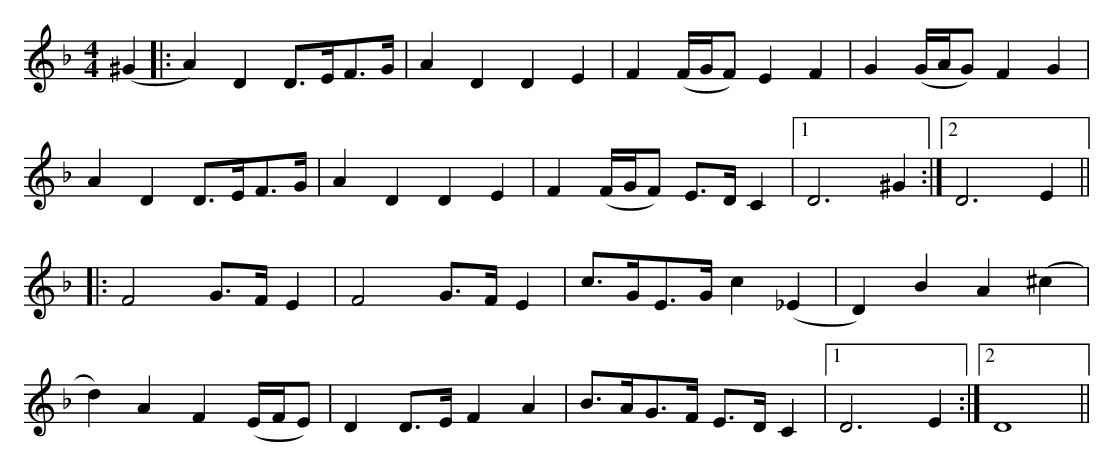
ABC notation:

X:1
M:4/4
K:Dmin
(^G2|:A2)D2 D>EF>G|A2D2 D2E2|F2(F/G/F) E2F2|G2(G/A/G) F2G2|
A2D2 D>EF>G|A2D2 D2E2|F2(F/G/F) E>DC2|1 D6^G2:|2 D6E2||
|:F4 G>FE2|F4 G>FE2|c>GE>G c2(_E2|D2)B2 A2(^c2|
d2)A2 F2(E/F/E)|D2D>E F2A2|B>AG>F E>DC2|1 D6E2:|2 D8||
